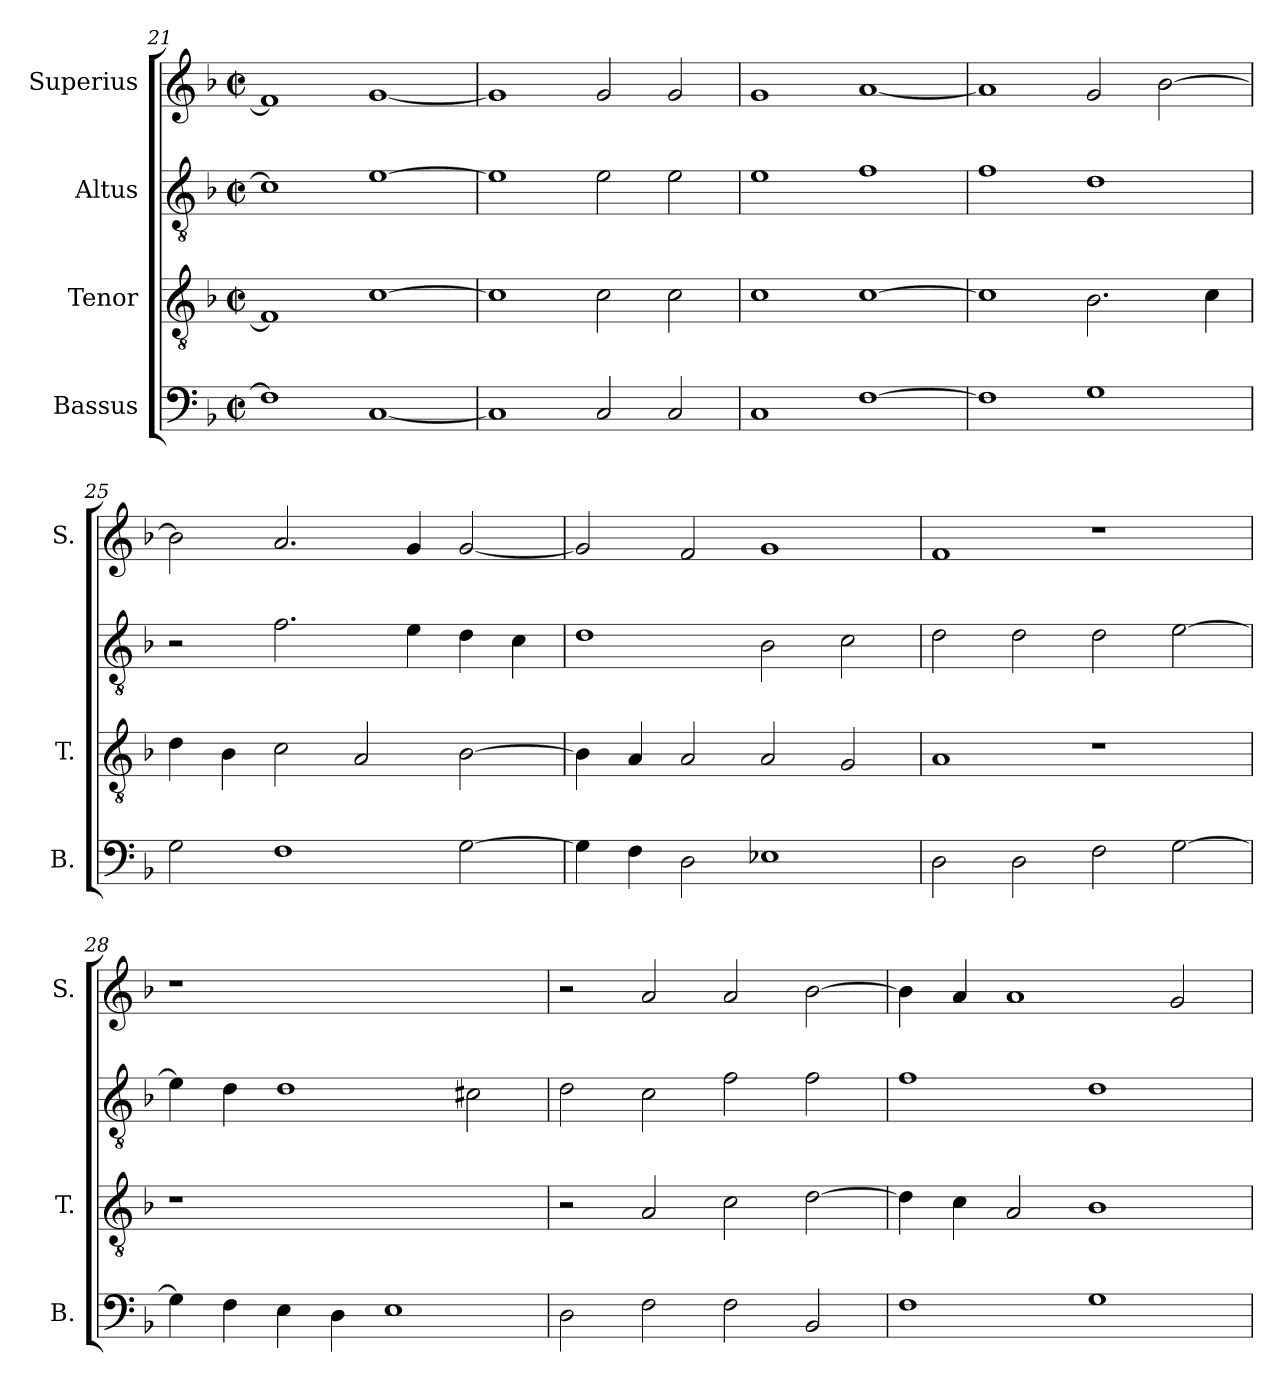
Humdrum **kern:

**kern	**kern	**kern	**kern
*part4	*part3	*part2	*part1
*staff4	*staff3	*staff2	*staff1
*I"Bassus	*I"Tenor	*I"Altus	*I"Superius
*I'B.	*I'T.	*	*I'S.
!!LO:PB:g=z
*clefF4	*clefGv2	*clefGv2	*clefG2
*	*ITrd7c12	*ITrd7c12	*
*k[b-]	*k[b-]	*k[b-]	*k[b-]
*F:	*F:	*F:	*F:
*M2/2	*M2/2	*M2/2	*M2/2
*met(c|)	*met(c|)	*met(c|)	*met(c|)
=21	=21	=21	=21
1Fi]	1FFi]	1Ci]	1fi]
[<1Ci	[>1Ci	[>1Ei	[<1gi
=22	=22	=22	=22
1Ci]	1Ci]	1Ei]	1gi]
2Ci/	2Ci\	2Ei\	2gi/
2Ci/	2Ci\	2Ei\	2gi/
=23	=23	=23	=23
1Ci	1Ci	1Ei	1gi
[>1Fi	[>1Ci	1Fi	[<1ai
=24	=24	=24	=24
1Fi]	1Ci]	1Fi	1ai]
1Gi	2.BB-i\	1Di	2gi/
.	.	.	[>2b-i\
.	4Ci\	.	.
=25	=25	=25	=25
2Gi\	4Di\	2r	2b-i\]
.	4BB-i\	.	.
1Fi	2Ci\	2.Fi\	2.ai/
.	2AAi/	.	.
.	.	4Ei\	4gi/
[>2Gi\	[>2BB-i\	4Di\	[<2gi/
.	.	4Ci\	.
!!LO:LB:g=z
=26	=26	=26	=26
4Gi\]	4BB-i\]	1Di	2gi/]
4Fi\	4AAi/	.	.
2Di\	2AAi/	.	2fi/
1E-Xi	2AAi/	2BB-i\	1gi
.	2GGi/	2Ci\	.
=27	=27	=27	=27
2Di\	1AAi	2Di\	1fi
2Di\	.	2Di\	.
2Fi\	1r	2Di\	1r
[>2Gi\	.	[>2Ei\	.
=28	=28	=28	=28
!	!LO:N:vis=1	!	!LO:N:vis=1
4Gi\]	1r	4Ei\]	1r
4Fi\	.	4Di\	.
4Ei\	.	1Di	.
4Di\	.	.	.
1Ei	1ryy	.	1ryy
.	.	2C#Xi\	.
=29	=29	=29	=29
2Di\	2r	2Di\	2r
2Fi\	2AAi/	2Ci\	2ai/
2Fi\	2Ci\	2Fi\	2ai/
2BB-i/	[>2Di\	2Fi\	[>2b-i\
=30	=30	=30	=30
1Fi	4Di\]	1Fi	4b-i\]
.	4Ci\	.	4ai/
.	2AAi/	.	1ai
1Gi	1BB-i	1Di	.
.	.	.	2gi/
=	=	=	=
*-	*-	*-	*-
